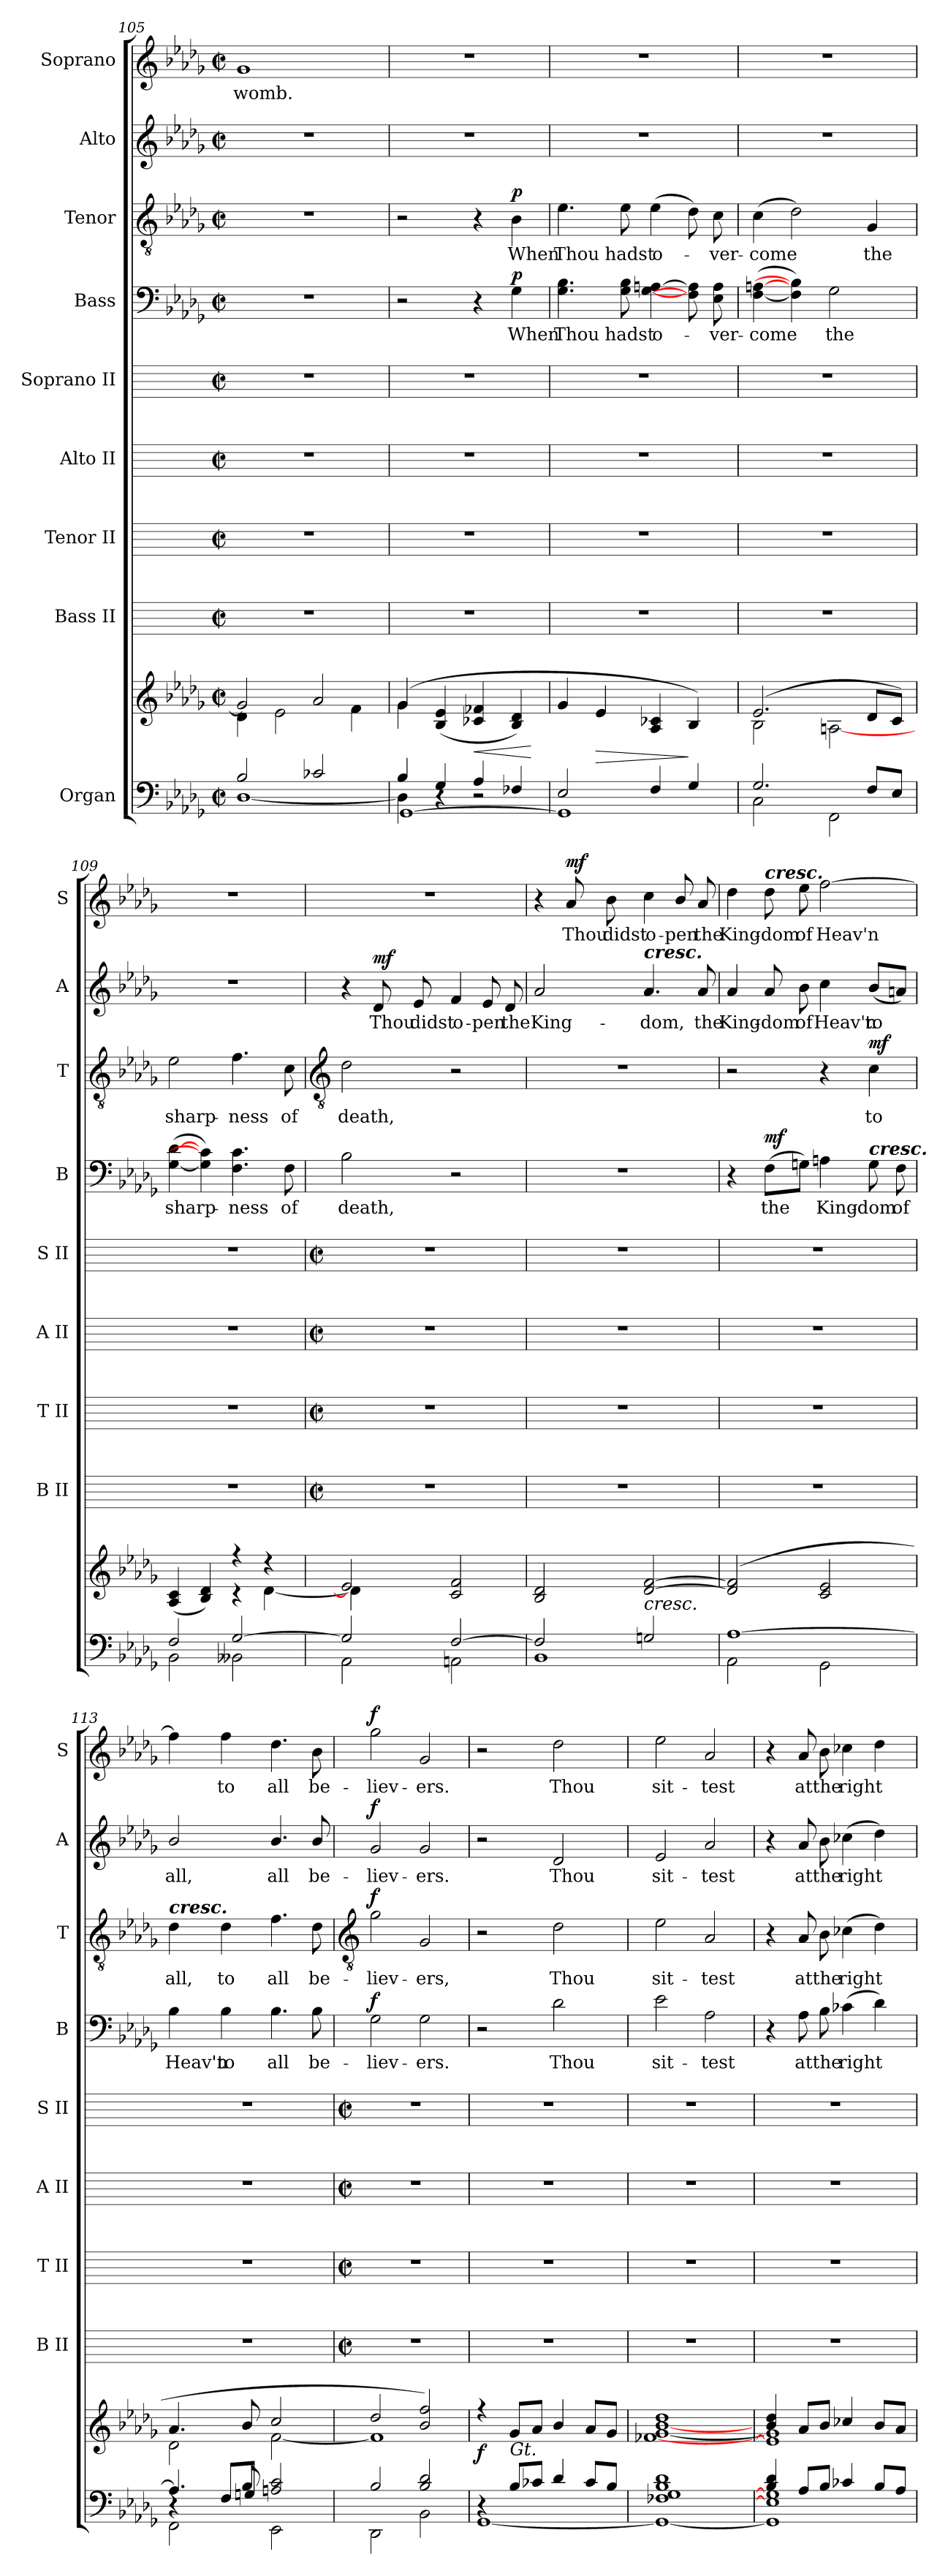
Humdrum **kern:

**kern	**kern	**dynam	**kern	**kern	**kern	**kern	**kern	**text	**dynam	**kern	**text	**dynam	**kern	**text	**dynam	**kern	**text	**dynam
*part9	*part9	*part9	*part8	*part7	*part6	*part5	*part4	*part4	*part4	*part3	*part3	*part3	*part2	*part2	*part2	*part1	*part1	*part1
*staff10	*staff9	*staff9/10	*staff8	*staff7	*staff6	*staff5	*staff4	*staff4	*staff4	*staff3	*staff3	*staff3	*staff2	*staff2	*staff2	*staff1	*staff1	*staff1
*I"Organ	*	*	*I"Bass II	*I"Tenor II	*I"Alto II	*I"Soprano II	*I"Bass	*	*	*I"Tenor	*	*	*I"Alto	*	*	*I"Soprano	*	*
*	*	*	*I'B II	*I'T II	*I'A II	*I'S II	*I'B	*	*	*I'T	*	*	*I'A	*	*	*I'S	*	*
!!LO:LB:g=z
*clefF4	*clefG2	*	*	*	*	*	*clefF4	*	*	*clefGv2	*	*	*clefG2	*	*	*clefG2	*	*
*k[b-e-a-d-g-]	*k[b-e-a-d-g-]	*	*	*	*	*	*k[b-e-a-d-g-]	*	*	*k[b-e-a-d-g-]	*	*	*k[b-e-a-d-g-]	*	*	*k[b-e-a-d-g-]	*	*
*D-:	*D-:	*	*	*	*	*	*D-:	*	*	*D-:	*	*	*D-:	*	*	*D-:	*	*
*M2/2	*M2/2	*	*M2/2	*M2/2	*M2/2	*M2/2	*M2/2	*	*	*M2/2	*	*	*M2/2	*	*	*M2/2	*	*
*met(c|)	*met(c|)	*	*met(c|)	*met(c|)	*met(c|)	*met(c|)	*met(c|)	*	*	*met(c|)	*	*	*met(c|)	*	*	*met(c|)	*	*
=105	=105	=105	=105	=105	=105	=105	=105	=105	=105	=105	=105	=105	=105	=105	=105	=105	=105	=105
*^	*^	*	*	*	*	*	*	*	*	*	*	*	*	*	*	*	*	*
!	!	!	!	!	!	!	!	!	!	!	!	!	!	!	!	!	!	!	!LO:LY:b	!
2B-/	[1D-\	2g-/]	4d-\	.	1r	1r	1r	1r	1r	.	.	1r	.	.	1r	.	.	1g-	womb.	.
.	.	.	2e-\	.	.	.	.	.	.	.	.	.	.	.	.	.	.	.	.	.
2c-X/	.	2a-/	.	.	.	.	.	.	.	.	.	.	.	.	.	.	.	.	.	.
.	.	.	4f\	.	.	.	.	.	.	.	.	.	.	.	.	.	.	.	.	.
!!LO:LB:g=z
=106	=106	=106	=106	=106	=106	=106	=106	=106	=106	=106	=106	=106	=106	=106	=106	=106	=106	=106	=106	=106
*	*^	*	*	*	*	*	*	*	*	*	*	*	*	*	*	*	*	*	*	*
4B-/	4D-\]	[1GG-	(>4g-/	4g-\	.	1r	1r	1r	1r	2r	.	.	2r	.	.	1r	.	.	1r	.	.
4G-/	4r	.	(>4B-/ 4e-/	2.ryy	.	.	.	.	.	.	.	.	.	.	.	.	.	.	.	.	.
!	!	!	!	!	!LO:HP:b	!	!	!	!	!	!	!	!	!	!	!	!	!	!	!	!
4A-/	2r	.	4c-X/ 4f-X/	.	<	.	.	.	.	4r	.	.	4r	.	.	.	.	.	.	.	.
!	!	!	!	!	!	!	!	!	!	!	!LO:LY:b	!LO:DY:b	!	!LO:LY:b	!LO:DY:b	!	!	!	!	!	!
4F-X/	.	.	4B-/ 4d-/)	.	.	.	.	.	.	4G-	When	p	4B-	When	p	.	.	.	.	.	.
*v	*v	*v	*	*	*	*	*	*	*	*	*	*	*	*	*	*	*	*	*	*	*
*	*v	*v	*	*	*	*	*	*	*	*	*	*	*	*	*	*	*	*	*
.	.	[	.	.	.	.	.	.	.	.	.	.	.	.	.	.	.	.
=107	=107	=107	=107	=107	=107	=107	=107	=107	=107	=107	=107	=107	=107	=107	=107	=107	=107	=107
*^	*^	*	*	*	*	*	*	*	*	*	*	*	*	*	*	*	*	*
*	*^	*	*	*	*	*	*	*	*	*	*	*	*	*	*	*	*	*	*	*
!	!	!	!	!	!	!	!	!	!	!	!LO:LY:b	!	!	!LO:LY:b	!	!	!	!	!	!	!
2E-/	1GG-\]	1ryy	4g-/	1ryy	.	1r	1r	1r	1r	4.G- 4.B-	Thou	.	4.e-	Thou	.	1r	.	.	1r	.	.
!	!	!	!	!	!LO:HP:b	!	!	!	!	!	!	!	!	!	!	!	!	!	!	!	!
.	.	.	4e-/	.	>	.	.	.	.	.	.	.	.	.	.	.	.	.	.	.	.
!	!	!	!	!	!	!	!	!	!	!	!LO:LY:b	!	!	!LO:LY:b	!	!	!	!	!	!	!
.	.	.	.	.	.	.	.	.	.	8G- 8B-	hadst	.	8e-	hadst	.	.	.	.	.	.	.
!	!	!	!	!	!	!	!	!	!	!	!LO:LY:b	!	!	!LO:LY:b	!	!	!	!	!	!	!
4F/	.	.	4A-/ 4c-X/	.	.	.	.	.	.	[4G- [4An	o-	.	(>4e-	o-	.	.	.	.	.	.	.
4G-/	.	.	4B-/)	.	]	.	.	.	.	8F] 8A]	.	.	8d-)	.	.	.	.	.	.	.	.
!	!	!	!	!	!	!	!	!	!	!	!LO:LY:b	!	!	!LO:LY:b	!	!	!	!	!	!	!
.	.	.	.	.	.	.	.	.	.	8E- 8A	ver-	.	8c	ver-	.	.	.	.	.	.	.
=108	=108	=108	=108	=108	=108	=108	=108	=108	=108	=108	=108	=108	=108	=108	=108	=108	=108	=108	=108	=108	=108
!	!	!	!	!	!	!	!	!	!	!	!LO:LY:b	!	!	!LO:LY:b	!	!	!	!	!	!	!
2.G-/	2C\	1ryy	(>2.e-/	2B-\	.	1r	1r	1r	1r	(>[4F [4An	-come	.	(>4c	-come	.	1r	.	.	1r	.	.
.	.	.	.	.	.	.	.	.	.	4F] 4B-])	.	.	2d-)	.	.	.	.	.	.	.	.
!	!	!	!	!	!	!	!	!	!	!	!LO:LY:b	!	!	!	!	!	!	!	!	!	!
.	2FF\	.	.	[2An\	.	.	.	.	.	2G-	the	.	.	.	.	.	.	.	.	.	.
!	!	!	!	!	!	!	!	!	!	!	!	!	!	!LO:LY:b	!	!	!	!	!	!	!
8F/L	.	.	8d-/L	.	.	.	.	.	.	.	.	.	4G-	the	.	.	.	.	.	.	.
8E-/J	.	.	8c/J)	.	.	.	.	.	.	.	.	.	.	.	.	.	.	.	.	.	.
=109	=109	=109	=109	=109	=109	=109	=109	=109	=109	=109	=109	=109	=109	=109	=109	=109	=109	=109	=109	=109	=109
!	!	!	!	!	!	!	!	!	!	!	!LO:LY:b	!	!	!LO:LY:b	!	!	!	!	!	!	!
2F/	2BB-\	1ryy	(>4A-/ 4c/	2ryy	.	1r	1r	1r	1r	(>[4G- [4d-	sharp-	.	2e-	sharp-	.	1r	.	.	1r	.	.
.	.	.	4B-/ 4d-/)	.	.	.	.	.	.	4G-] 4c])	.	.	.	.	.	.	.	.	.	.	.
!	!	!	!	!	!	!	!	!	!	!	!LO:LY:b	!	!	!LO:LY:b	!	!	!	!	!	!	!
[2G-/	2BB--X\	.	4r	4r	.	.	.	.	.	4.F 4.c	-ness	.	4.f	-ness	.	.	.	.	.	.	.
.	.	.	4r	[4d-\	.	.	.	.	.	.	.	.	.	.	.	.	.	.	.	.	.
!	!	!	!	!	!	!	!	!	!	!	!LO:LY:b	!	!	!LO:LY:b	!	!	!	!	!	!	!
.	.	.	.	.	.	.	.	.	.	8F	of	.	8c	of	.	.	.	.	.	.	.
!!LO:LB:g=z
=110	=110	=110	=110	=110	=110	=110	=110	=110	=110	=110	=110	=110	=110	=110	=110	=110	=110	=110	=110	=110	=110
*	*	*	*	*	*	*	*	*	*	*	*	*	*clefGv2	*	*	*	*	*	*	*	*
*	*	*	*	*	*	*M2/2	*M2/2	*M2/2	*M2/2	*	*	*	*	*	*	*	*	*	*	*	*
*	*	*	*	*	*	*met(c|)	*met(c|)	*met(c|)	*met(c|)	*	*	*	*	*	*	*	*	*	*	*	*
!	!	!	!	!	!	!	!	!	!	!	!LO:LY:b	!	!	!LO:LY:b	!	!	!	!	!	!	!
2G-/]	2AA-\	1ryy	2e-/]	4d-\]	.	1r	1r	1r	1r	2B-	death,	.	2d-	death,	.	4r	.	.	1r	.	.
!	!	!	!	!	!	!	!	!	!	!	!	!	!	!	!	!	!LO:LY:b	!LO:DY:b	!	!	!
.	.	.	.	2.ryy	.	.	.	.	.	.	.	.	.	.	.	8d-	Thou	mf	.	.	.
!	!	!	!	!	!	!	!	!	!	!	!	!	!	!	!	!	!LO:LY:b	!	!	!	!
.	.	.	.	.	.	.	.	.	.	.	.	.	.	.	.	8e-	didst	.	.	.	.
!	!	!	!	!	!	!	!	!	!	!	!	!	!	!	!	!	!LO:LY:b	!	!	!	!
[2F/	2AAn\	.	2c/ 2f/	.	.	.	.	.	.	2r	.	.	2r	.	.	4f	o-	.	.	.	.
!	!	!	!	!	!	!	!	!	!	!	!	!	!	!	!	!	!LO:LY:b	!	!	!	!
.	.	.	.	.	.	.	.	.	.	.	.	.	.	.	.	8e-	-pen	.	.	.	.
!	!	!	!	!	!	!	!	!	!	!	!	!	!	!	!	!	!LO:LY:b	!	!	!	!
.	.	.	.	.	.	.	.	.	.	.	.	.	.	.	.	8d-	the	.	.	.	.
!!LO:LB:g=z
=111	=111	=111	=111	=111	=111	=111	=111	=111	=111	=111	=111	=111	=111	=111	=111	=111	=111	=111	=111	=111	=111
!	!	!	!	!	!	!	!	!	!	!	!	!	!	!	!	!	!LO:LY:b	!	!	!	!
2F/]	1BB-\	1ryy	2B-/ 2d-/	1ryy	.	1r	1r	1r	1r	1r	.	.	1r	.	.	2a-	King-	.	4r	.	.
!	!	!	!	!	!	!	!	!	!	!	!	!	!	!	!	!	!	!	!	!LO:LY:b	!LO:DY:b
.	.	.	.	.	.	.	.	.	.	.	.	.	.	.	.	.	.	.	8a-	Thou	mf
!	!	!	!	!	!	!	!	!	!	!	!	!	!	!	!	!	!	!	!	!LO:LY:b	!
.	.	.	.	.	.	.	.	.	.	.	.	.	.	.	.	.	.	.	8b-	didst	.
!	!	!	!	!	!	!	!	!	!	!	!	!	!	!	!	!LO:TX:a:Bi:t=cresc.	!	!	!	!	!
!LO:TX:a:i:t=cresc.	!	!	!	!	!	!	!	!	!	!	!	!	!	!	!	!	!	!	!	!	!
!	!	!	!	!	!	!	!	!	!	!	!	!	!	!	!	!	!LO:LY:b	!	!	!LO:LY:b	!
2Gn/	.	.	[2d-/ [2f/	.	.	.	.	.	.	.	.	.	.	.	.	4.a-	-dom,	.	4cc	o-	.
!	!	!	!	!	!	!	!	!	!	!	!	!	!	!	!	!	!	!	!	!LO:LY:b	!
.	.	.	.	.	.	.	.	.	.	.	.	.	.	.	.	.	.	.	8b-/	-pen	.
!	!	!	!	!	!	!	!	!	!	!	!	!	!	!	!	!	!LO:LY:b	!	!	!LO:LY:b	!
.	.	.	.	.	.	.	.	.	.	.	.	.	.	.	.	8a-	the	.	8a-	the	.
=112	=112	=112	=112	=112	=112	=112	=112	=112	=112	=112	=112	=112	=112	=112	=112	=112	=112	=112	=112	=112	=112
!	!	!	!	!	!	!	!	!	!	!	!	!	!	!	!	!	!LO:LY:b	!	!	!LO:LY:b	!
[1A-/	2AA-\	1ryy	(>2d-/] 2f/]	1ryy	.	1r	1r	1r	1r	4r	.	.	2r	.	.	4a-	King-	.	4dd-	King-	.
!	!	!	!	!	!	!	!	!	!	!	!	!	!	!	!	!	!	!	!LO:TX:a:Bi:t=cresc.	!	!
!	!	!	!	!	!	!	!	!	!	!	!LO:LY:b	!LO:DY:b	!	!	!	!	!LO:LY:b	!	!	!LO:LY:b	!
.	.	.	.	.	.	.	.	.	.	(>8FL	the	mf	.	.	.	8a-	-dom	.	8dd-	-dom	.
!	!	!	!	!	!	!	!	!	!	!	!	!	!	!	!	!	!LO:LY:b	!	!	!LO:LY:b	!
.	.	.	.	.	.	.	.	.	.	8GnJ)	.	.	.	.	.	8b-	of	.	8ee-	of	.
!	!	!	!	!	!	!	!	!	!	!	!LO:LY:b	!	!	!	!	!	!LO:LY:b	!	!	!LO:LY:b	!
.	2GG-\	.	2c/ 2e-/	.	.	.	.	.	.	4An	King-	.	4r	.	.	4cc	Heav'n	.	[2ff	Heav'n	.
!	!	!	!	!	!	!	!	!	!	!LO:TX:a:Bi:t=cresc.	!	!	!	!	!	!	!	!	!	!	!
!	!	!	!	!	!	!	!	!	!	!	!LO:LY:b	!	!	!LO:LY:b	!LO:DY:b	!	!LO:LY:b	!	!	!	!
.	.	.	.	.	.	.	.	.	.	8G	-dom	.	4c	to	mf	(<8b-L	to	.	.	.	.
!	!	!	!	!	!	!	!	!	!	!	!LO:LY:b	!	!	!	!	!	!	!	!	!	!
.	.	.	.	.	.	.	.	.	.	8F	of	.	.	.	.	8anJ)	.	.	.	.	.
=113	=113	=113	=113	=113	=113	=113	=113	=113	=113	=113	=113	=113	=113	=113	=113	=113	=113	=113	=113	=113	=113
!	!	!	!	!	!	!	!	!	!	!	!	!	!LO:TX:a:Bi:t=cresc.	!	!	!	!	!	!	!	!
!	!	!	!	!	!	!	!	!	!	!	!LO:LY:b	!	!	!LO:LY:b	!	!	!LO:LY:b	!	!	!	!
4.A-/]	2FF\	4r	4.a-/	2d-\	.	1r	1r	1r	1r	4B-	Heav'n	.	4d-	all,	.	2b-/	all,	.	4ff]	.	.
!	!	!	!	!	!	!	!	!	!	!	!LO:LY:b	!	!	!LO:LY:b	!	!	!	!	!	!LO:LY:b	!
.	.	8FL	.	.	.	.	.	.	.	4B-	to	.	4d-	to	.	.	.	.	4ff	to	.
8B-/	.	8GnJ	8b-/	.	.	.	.	.	.	.	.	.	.	.	.	.	.	.	.	.	.
!	!	!	!	!	!	!	!	!	!	!	!LO:LY:b	!	!	!LO:LY:b	!	!	!LO:LY:b	!	!	!LO:LY:b	!
2An/ 2c/	2EE-\	2ryy	2cc/	[2f\	.	.	.	.	.	4.B-	all	.	4.f	all	.	4.b-/	all	.	4.dd-	all	.
!	!	!	!	!	!	!	!	!	!	!	!LO:LY:b	!	!	!LO:LY:b	!	!	!LO:LY:b	!	!	!LO:LY:b	!
.	.	.	.	.	.	.	.	.	.	8B-	be-	.	8d-	be-	.	8b-/	be-	.	8b-	be-	.
!!LO:LB:g=z
=114	=114	=114	=114	=114	=114	=114	=114	=114	=114	=114	=114	=114	=114	=114	=114	=114	=114	=114	=114	=114	=114
*	*	*	*	*	*	*	*	*	*	*	*	*	*clefGv2	*	*	*	*	*	*	*	*
*	*	*	*	*	*	*M2/2	*M2/2	*M2/2	*M2/2	*	*	*	*	*	*	*	*	*	*	*	*
*	*	*	*	*	*	*met(c|)	*met(c|)	*met(c|)	*met(c|)	*	*	*	*	*	*	*	*	*	*	*	*
!	!	!	!	!	!	!	!	!	!	!	!LO:LY:b	!LO:DY:b	!	!LO:LY:b	!LO:DY:b	!	!LO:LY:b	!LO:DY:b	!	!LO:LY:b	!LO:DY:b
2B-/	2DD-\	1ryy	2dd-/	1f\]	.	1r	1r	1r	1r	2G-	-liev-	f	2g-	-liev-	f	2g-	-liev-	f	2gg-	-liev-	f
!	!	!	!	!	!	!	!	!	!	!	!LO:LY:b	!	!	!LO:LY:b	!	!	!LO:LY:b	!	!	!LO:LY:b	!
2B-/ 2d-/	2BB-\	.	2b-/ 2ff/)	.	.	.	.	.	.	2G-	-ers.	.	2G-	-ers,	.	2g-	-ers.	.	2g-	-ers.	.
!!LO:LB:g=z
=115	=115	=115	=115	=115	=115	=115	=115	=115	=115	=115	=115	=115	=115	=115	=115	=115	=115	=115	=115	=115	=115
!	!	!	!	!	!LO:DY:b	!	!	!	!	!	!	!	!	!	!	!	!	!	!	!	!
4r	[1GG-\	1ryy	4r	1ryy	f	1r	1r	1r	1r	2r	.	.	2r	.	.	2r	.	.	2r	.	.
!	!	!	!LO:TX:b:i:t=Gt.	!	!	!	!	!	!	!	!	!	!	!	!	!	!	!	!	!	!
8B-/L	.	.	8g-/L	.	.	.	.	.	.	.	.	.	.	.	.	.	.	.	.	.	.
8c-X/J	.	.	8a-/J	.	.	.	.	.	.	.	.	.	.	.	.	.	.	.	.	.	.
!	!	!	!	!	!	!	!	!	!	!	!LO:LY:b	!	!	!LO:LY:b	!	!	!LO:LY:b	!	!	!LO:LY:b	!
4d-/	.	.	4b-/	.	.	.	.	.	.	2d-	Thou	.	2d-	Thou	.	2d-	Thou	.	2dd-	Thou	.
8c-/L	.	.	8a-/L	.	.	.	.	.	.	.	.	.	.	.	.	.	.	.	.	.	.
8B-/J	.	.	8g-/J	.	.	.	.	.	.	.	.	.	.	.	.	.	.	.	.	.	.
=116	=116	=116	=116	=116	=116	=116	=116	=116	=116	=116	=116	=116	=116	=116	=116	=116	=116	=116	=116	=116	=116
!	!	!	!	!	!	!	!	!	!	!	!LO:LY:b	!	!	!LO:LY:b	!	!	!LO:LY:b	!	!	!LO:LY:b	!
1F-X/ 1G-/ 1B-/ 1d-/	1GG-\_	1ryy	1dd-/	[1f-X\ [1g-\ [1b-\	.	1r	1r	1r	1r	2e-	sit-	.	2e-	sit-	.	2e-	sit-	.	2ee-	sit-	.
!	!	!	!	!	!	!	!	!	!	!	!LO:LY:b	!	!	!LO:LY:b	!	!	!LO:LY:b	!	!	!LO:LY:b	!
.	.	.	.	.	.	.	.	.	.	2A-	-test	.	2A-	-test	.	2a-	-test	.	2a-	-test	.
=117	=117	=117	=117	=117	=117	=117	=117	=117	=117	=117	=117	=117	=117	=117	=117	=117	=117	=117	=117	=117	=117
4B-/ 4d-/	1GG-\] 1E-\] 1G-\]	1ryy	4b-/ 4dd-/	1e-\] 1g-\]	.	1r	1r	1r	1r	4r	.	.	4r	.	.	4r	.	.	4r	.	.
!	!	!	!	!	!	!	!	!	!	!	!LO:LY:b	!	!	!LO:LY:b	!	!	!LO:LY:b	!	!	!LO:LY:b	!
8A-/L	.	.	8a-/L	.	.	.	.	.	.	8A-	at	.	8A-	at	.	8a-	at	.	8a-	at	.
!	!	!	!	!	!	!	!	!	!	!	!LO:LY:b	!	!	!LO:LY:b	!	!	!LO:LY:b	!	!	!LO:LY:b	!
8B-/J	.	.	8b-/J	.	.	.	.	.	.	8B-	the	.	8B-	the	.	8b-	the	.	8b-	the	.
!	!	!	!	!	!	!	!	!	!	!	!LO:LY:b	!	!	!LO:LY:b	!	!	!LO:LY:b	!	!	!LO:LY:b	!
4c-X/	.	.	4cc-X/	.	.	.	.	.	.	(>4c-X	right	.	(>4c-X	right	.	(>4cc-X	right	.	4cc-X	right	.
8B-/L	.	.	8b-/L	.	.	.	.	.	.	4d-)	.	.	4d-)	.	.	4dd-)	.	.	4dd-	.	.
8A-/J	.	.	8a-/J	.	.	.	.	.	.	.	.	.	.	.	.	.	.	.	.	.	.
*v	*v	*v	*	*	*	*	*	*	*	*	*	*	*	*	*	*	*	*	*	*	*
*	*v	*v	*	*	*	*	*	*	*	*	*	*	*	*	*	*	*	*	*
=	=	=	=	=	=	=	=	=	=	=	=	=	=	=	=	=	=	=
*-	*-	*-	*-	*-	*-	*-	*-	*-	*-	*-	*-	*-	*-	*-	*-	*-	*-	*-
